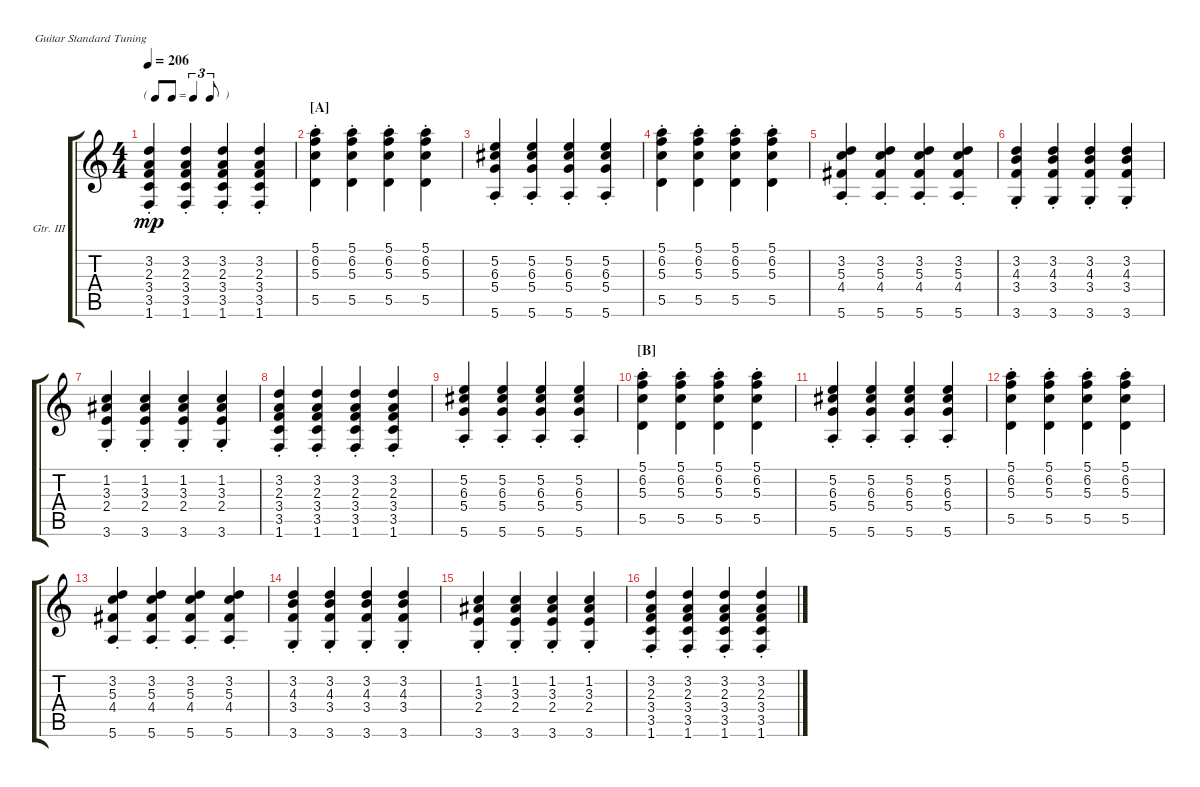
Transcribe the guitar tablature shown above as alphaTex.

\defaultSystemsLayout 4
\bracketExtendMode groupsimilarinstruments
\firstSystemTrackNameOrientation horizontal
\otherSystemsTrackNameOrientation horizontal
\track ("Guitar III" "Gtr. III") {instrument acousticguitarsteel}
\staff {score tabs}
\tuning (E4 B3 G3 D3 A2 E2)
\ts (4 4)
\tf triplet8th
\tempo 206
\clef g2
\scale
0.25
\ks c
(1.6{st} 3.5{st} 3.4{st} 2.3{st} 3.2{st}).4{dy mp} (1.6{st} 3.5{st} 3.4{st} 2.3{st} 3.2{st}).4 (1.6{st} 3.5{st} 3.4{st} 2.3{st} 3.2{st}).4 (1.6{st} 3.5{st} 3.4{st} 2.3{st} 3.2{st}).4 |
\section ("A" "")
\scale
0.25 (5.5{st} 5.3{st} 6.2{st} 5.1{st}).4 (5.5{st} 5.3{st} 6.2{st} 5.1{st}).4 (5.5{st} 5.3{st} 6.2{st} 5.1{st}).4 (5.5{st} 5.3{st} 6.2{st} 5.1{st}).4 |
\scale
0.25 (5.6{st} 5.4{st} 6.3{st} 5.2{st}).4 (5.6{st} 5.4{st} 6.3{st} 5.2{st}).4 (5.6{st} 5.4{st} 6.3{st} 5.2{st}).4 (5.6{st} 5.4{st} 6.3{st} 5.2{st}).4 |
\scale
0.25 (5.5{st} 5.3{st} 6.2{st} 5.1{st}).4 (5.5{st} 5.3{st} 6.2{st} 5.1{st}).4 (5.5{st} 5.3{st} 6.2{st} 5.1{st}).4 (5.5{st} 5.3{st} 6.2{st} 5.1{st}).4 |
\scale
0.25 (3.2{st} 5.3{st} 4.4{st} 5.6{st}).4 (3.2{st} 5.3{st} 4.4{st} 5.6{st}).4 (3.2{st} 5.3{st} 4.4{st} 5.6{st}).4 (3.2{st} 5.3{st} 4.4{st} 5.6{st}).4 |
\scale
0.25 (3.2{st} 4.3{st} 3.4{st} 3.6{st}).4 (3.2{st} 4.3{st} 3.4{st} 3.6{st}).4 (3.2{st} 4.3{st} 3.4{st} 3.6{st}).4 (3.2{st} 4.3{st} 3.4{st} 3.6{st}).4 |
\scale
0.25 (1.2{st} 3.3{st} 2.4{st} 3.6{st}).4 (1.2{st} 3.3{st} 2.4{st} 3.6{st}).4 (1.2{st} 3.3{st} 2.4{st} 3.6{st}).4 (1.2{st} 3.3{st} 2.4{st} 3.6{st}).4 |
\scale
0.25 (1.6{st} 3.5{st} 3.4{st} 2.3{st} 3.2{st}).4 (1.6{st} 3.5{st} 3.4{st} 2.3{st} 3.2{st}).4 (1.6{st} 3.5{st} 3.4{st} 2.3{st} 3.2{st}).4 (1.6{st} 3.5{st} 3.4{st} 2.3{st} 3.2{st}).4 |
\scale
0.25 (5.6{st} 5.4{st} 6.3{st} 5.2{st}).4 (5.6{st} 5.4{st} 6.3{st} 5.2{st}).4 (5.6{st} 5.4{st} 6.3{st} 5.2{st}).4 (5.6{st} 5.4{st} 6.3{st} 5.2{st}).4 |
\section ("B" "")
\scale
0.25 (5.5{st} 5.3{st} 6.2{st} 5.1{st}).4 (5.5{st} 5.3{st} 6.2{st} 5.1{st}).4 (5.5{st} 5.3{st} 6.2{st} 5.1{st}).4 (5.5{st} 5.3{st} 6.2{st} 5.1{st}).4 |
\scale
0.25 (5.6{st} 5.4{st} 6.3{st} 5.2{st}).4 (5.6{st} 5.4{st} 6.3{st} 5.2{st}).4 (5.6{st} 5.4{st} 6.3{st} 5.2{st}).4 (5.6{st} 5.4{st} 6.3{st} 5.2{st}).4 |
\scale
0.25 (5.5{st} 5.3{st} 6.2{st} 5.1{st}).4 (5.5{st} 5.3{st} 6.2{st} 5.1{st}).4 (5.5{st} 5.3{st} 6.2{st} 5.1{st}).4 (5.5{st} 5.3{st} 6.2{st} 5.1{st}).4 |
\scale
0.25 (3.2{st} 5.3{st} 4.4{st} 5.6{st}).4 (3.2{st} 5.3{st} 4.4{st} 5.6{st}).4 (3.2{st} 5.3{st} 4.4{st} 5.6{st}).4 (3.2{st} 5.3{st} 4.4{st} 5.6{st}).4 |
\scale
0.25 (3.2{st} 4.3{st} 3.4{st} 3.6{st}).4 (3.2{st} 4.3{st} 3.4{st} 3.6{st}).4 (3.2{st} 4.3{st} 3.4{st} 3.6{st}).4 (3.2{st} 4.3{st} 3.4{st} 3.6{st}).4 |
\scale
0.25 (1.2{st} 3.3{st} 2.4{st} 3.6{st}).4 (1.2{st} 3.3{st} 2.4{st} 3.6{st}).4 (1.2{st} 3.3{st} 2.4{st} 3.6{st}).4 (1.2{st} 3.3{st} 2.4{st} 3.6{st}).4 |
\scale
0.25 (1.6{st} 3.5{st} 3.4{st} 2.3{st} 3.2{st}).4 (1.6{st} 3.5{st} 3.4{st} 2.3{st} 3.2{st}).4 (1.6{st} 3.5{st} 3.4{st} 2.3{st} 3.2{st}).4 (1.6{st} 3.5{st} 3.4{st} 2.3{st} 3.2{st}).4
